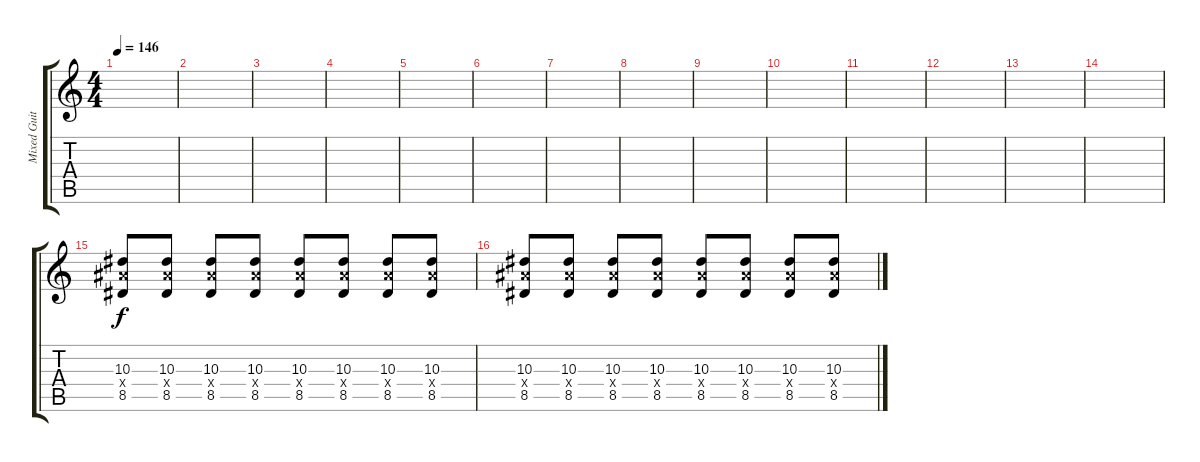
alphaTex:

\track ("Mixed Guitar" "Mixed Guit") {instrument distortionguitar}
\staff {score tabs}
\tuning (D4 A3 F3 C3 G2 C2) {hide}
\ts (4 4)
\tempo 146
\clef g2
\ks c
|
|
|
|
|
|
|
|
|
|
|
|
|
|
(10.3 10.4{x} 8.5).8 (10.3 10.4{x} 8.5).8 (10.3 10.4{x} 8.5).8 (10.3 10.4{x} 8.5).8 (10.3 10.4{x} 8.5).8 (10.3 10.4{x} 8.5).8 (10.3 10.4{x} 8.5).8 (10.3 10.4{x} 8.5).8 |
(10.3 10.4{x} 8.5).8 (10.3 10.4{x} 8.5).8 (10.3 10.4{x} 8.5).8 (10.3 10.4{x} 8.5).8 (10.3 10.4{x} 8.5).8 (10.3 10.4{x} 8.5).8 (10.3 10.4{x} 8.5).8 (10.3 10.4{x} 8.5).8
